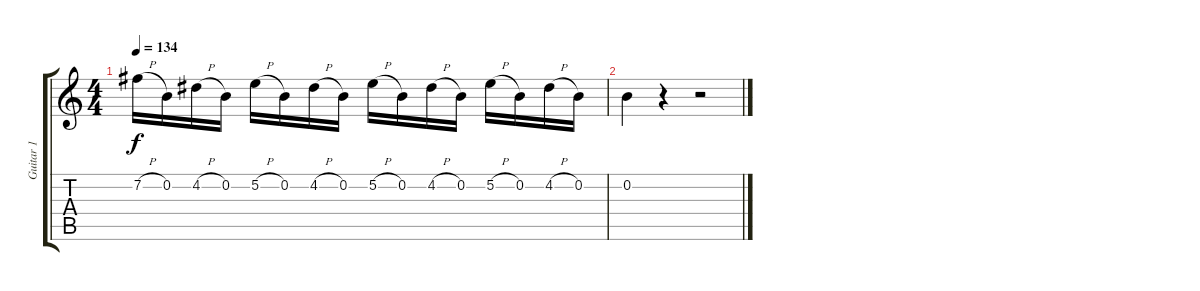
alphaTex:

\track ("Guitar 1" "Guitar 1") {instrument overdrivenguitar}
\staff {score tabs}
\tuning (E4 B3 G3 D3 A2 E2) {hide}
\ts (4 4)
\tempo 134
\clef g2
\ks c
7.2{h}.16{dy f} 0.2.16 4.2{h}.16 0.2.16 5.2{h}.16 0.2.16 4.2{h}.16 0.2.16 5.2{h}.16 0.2.16 4.2{h}.16 0.2.16 5.2{h}.16 0.2.16 4.2{h}.16 0.2.16 |
0.2.4 r.4 r.2
